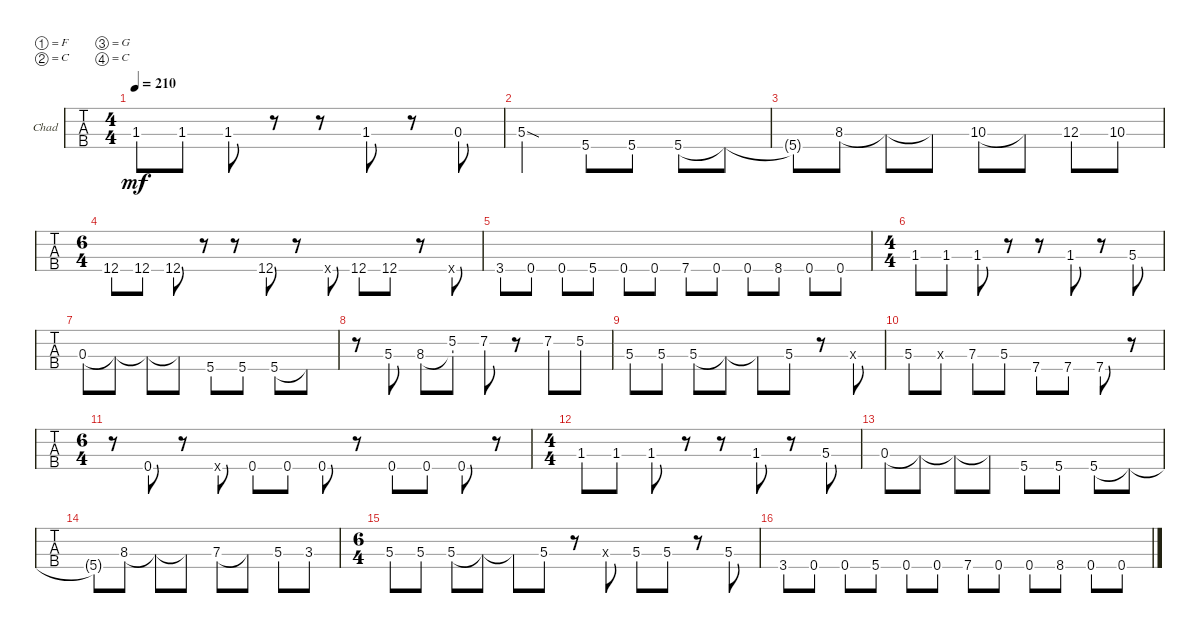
\bracketExtendMode groupsimilarinstruments
\firstSystemTrackNameOrientation horizontal
\otherSystemsTrackNameOrientation horizontal
\track ("Doctor Lagorno" "Chad") {instrument electricbassfinger}
\staff {tabs}
\tuning (F2 C2 G1 C1)
\ts (4 4)
\tempo 210
\clef f4
\ks c
1.3.8{dy mf} 1.3.8 1.3.8 r.8 r.8 1.3.8 r.8 0.3.8 |
5.3{sod}.2 5.4.8 5.4.8 5.4.8 5.4{t}.8 |
5.4{t}.8 8.3.8 8.3{t}.8 8.3{t}.8 10.3.8 10.3{t}.8 12.3.8 10.3.8 |
\ts (6 4)
12.4.8 12.4.8 12.4.8 r.8 r.8 12.4.8 r.8 0.4{x}.8 12.4.8 12.4.8 r.8 0.4{x}.8 |
3.4.8 0.4.8 0.4.8 5.4.8 0.4.8 0.4.8 7.4.8 0.4.8 0.4.8 8.4.8 0.4.8 0.4.8 |
\ts (4 4)
1.3.8 1.3.8 1.3.8 r.8 r.8 1.3.8 r.8 5.3.8 |
0.3.8 0.3{t}.8 0.3{t}.8 0.3{t}.8 5.4.8 5.4.8 5.4.8 5.4{t}.8 |
r.8 5.3.8 8.3.8 (8.3{ac t} 5.2{ac}).8 7.2{ac}.8 r.8 7.2{ac}.8 5.2.8 |
5.3.8 5.3.8 5.3.8 5.3{t}.8 5.3{t}.8 5.3.8 r.8 0.3{x}.8 |
5.3.8 0.3{x}.8 7.3.8 5.3.8 7.4.8 7.4.8 7.4.8 r.8 |
\ts (6 4)
r.8 0.4.8 r.8 0.4{x}.8 0.4.8 0.4.8 0.4.8 r.8 0.4.8 0.4.8 0.4.8 r.8 |
\ts (4 4)
1.3.8 1.3.8 1.3.8 r.8 r.8 1.3.8 r.8 5.3.8 |
0.3.8 0.3{t}.8 0.3{t}.8 0.3{t}.8 5.4.8 5.4.8 5.4.8 5.4{t}.8 |
5.4{t}.8 8.3.8 8.3{t}.8 8.3{t}.8 7.3.8 7.3{t}.8 5.3.8 3.3.8 |
\ts (6 4)
5.3.8 5.3.8 5.3.8 5.3{t}.8 5.3{t}.8 5.3.8 r.8 0.3{x}.8 5.3.8 5.3.8 r.8 5.3.8 |
3.4.8 0.4.8 0.4.8 5.4.8 0.4.8 0.4.8 7.4.8 0.4.8 0.4.8 8.4.8 0.4.8 0.4.8
